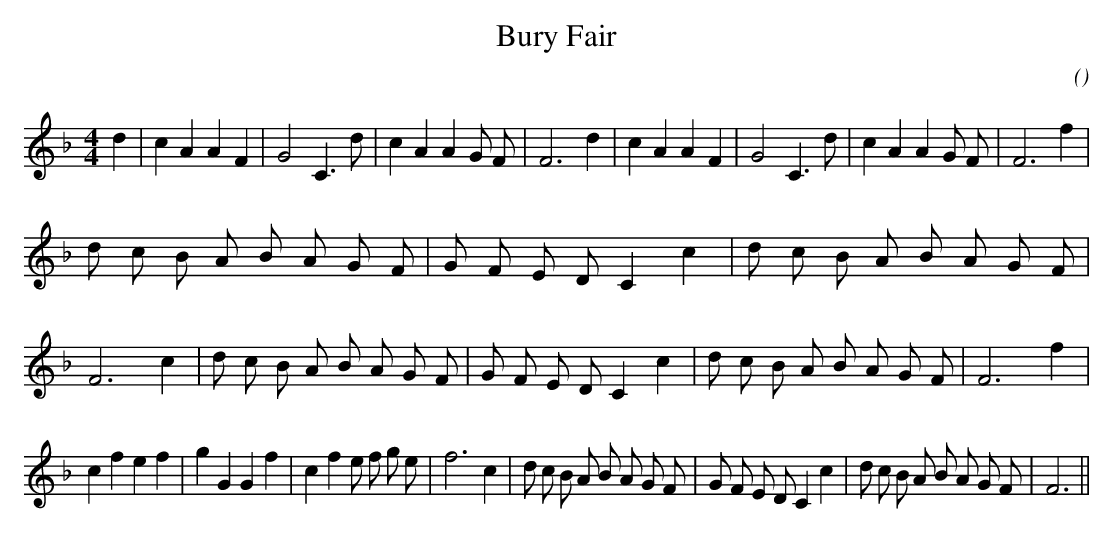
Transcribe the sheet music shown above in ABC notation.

X:1
T: Bury Fair
C:
O:
M:4/4
K:F
K:F
M:4/4
L:1/16
d4 |c4 A4 A4 F4 |G8 C6 d2 |c4 A4 A4 G2 F2 |F12 d4 |c4 A4 A4 F4 |G8 C6 d2 |c4 A4 A4 G2 F2 |F12 f4 |
d2 c2 B2 A2 B2 A2 G2 F2 |G2 F2 E2 D2 C4 c4 |d2 c2 B2 A2 B2 A2 G2 F2 |F12 c4 |d2 c2 B2 A2 B2 A2 G2 F2 |G2 F2 E2 D2 C4 c4 |d2 c2 B2 A2 B2 A2 G2 F2 |F12 f4 |
c4 f4 e4 f4 |g4 G4 G4 f4 |c4 f4 e2 f2 g2 e2 |f12 c4 |d2 c2 B2 A2 B2 A2 G2 F2 |G2 F2 E2 D2 C4 c4 |d2 c2 B2 A2 B2 A2 G2 F2 |F12 ||
